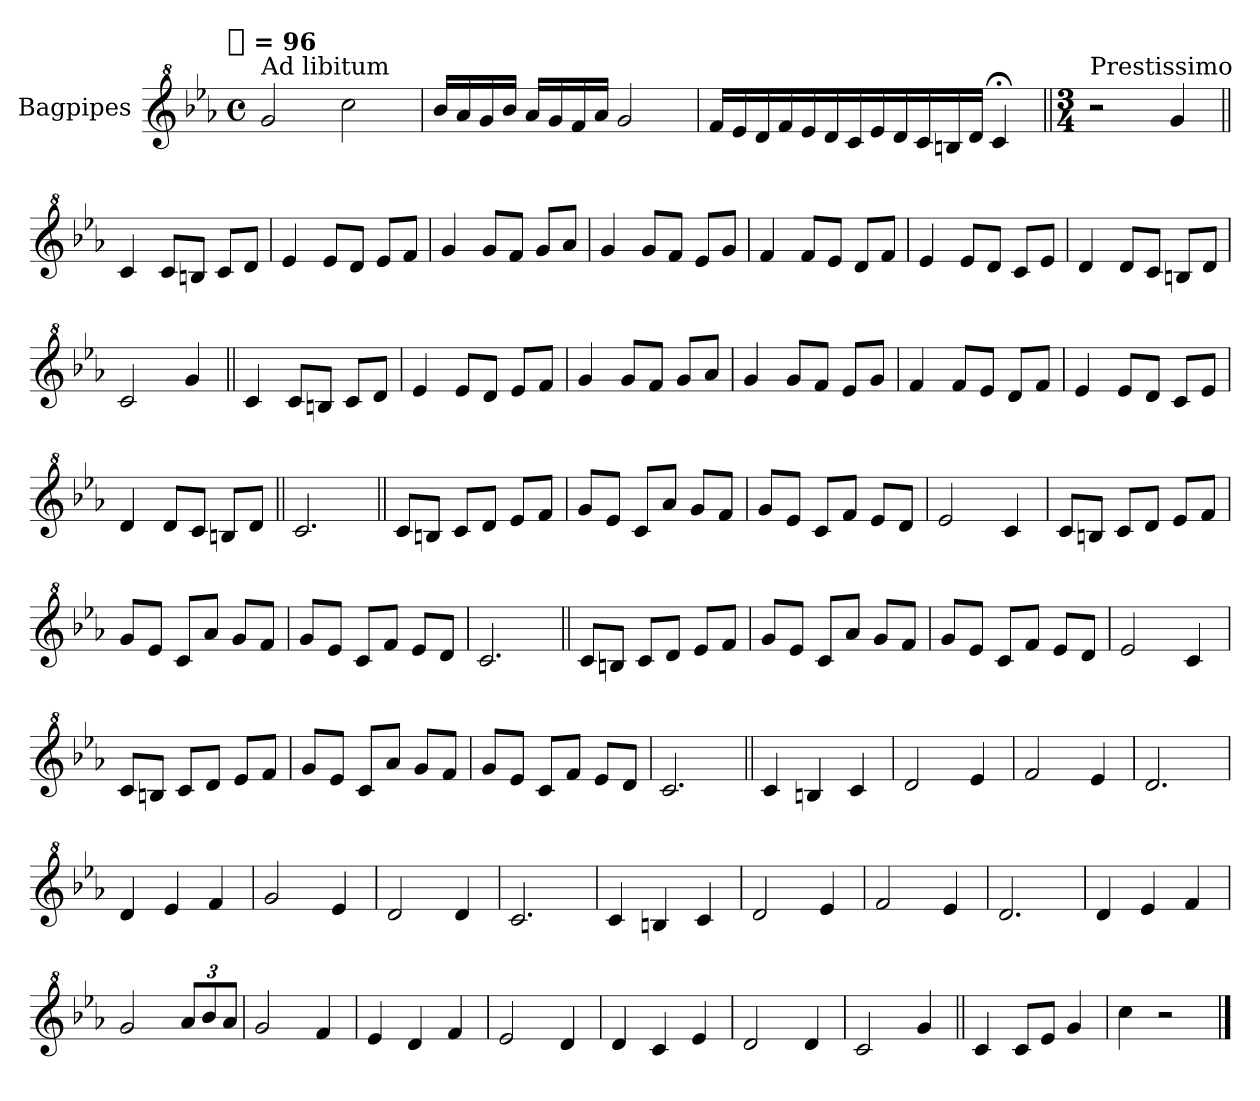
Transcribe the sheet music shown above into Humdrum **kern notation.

**kern
*part1
*staff1
*I"Bagpipes
*I'Bag
*clefG^2
*k[b-e-a-]
*E-:
!!LO:TX:omd:t=[quarter] = 96
*M4/4
*met(c)
*MM96
=1
!LO:TX:a:t=Ad libitum
2gg
2ccc
=
16bb-LL
16aa-
16gg
16bb-JJ
16aa-LL
16gg
16ff
16aa-JJ
2gg
=
16ffLL
16ee-
16dd
16ff
16ee-
16dd
16cc
16ee-
16dd
16cc
16bn
16ddJJ
4cc;<
=||
*M3/4
*MM220
!LO:TX:a:t=Prestissimo
2r
4gg
=||
4cc
8ccL
8bnJ
8ccL
8ddJ
=
4ee-
8ee-L
8ddJ
8ee-L
8ffJ
=
4gg
8ggL
8ffJ
8ggL
8aa-J
=
4gg
8ggL
8ffJ
8ee-L
8ggJ
=
4ff
8ffL
8ee-J
8ddL
8ffJ
=
4ee-
8ee-L
8ddJ
8ccL
8ee-J
=
4dd
8ddL
8ccJ
8bnL
8ddJ
=
2cc
4gg
=||
4cc
8ccL
8bnJ
8ccL
8ddJ
=
4ee-
8ee-L
8ddJ
8ee-L
8ffJ
=
4gg
8ggL
8ffJ
8ggL
8aa-J
=
4gg
8ggL
8ffJ
8ee-L
8ggJ
=
4ff
8ffL
8ee-J
8ddL
8ffJ
=
4ee-
8ee-L
8ddJ
8ccL
8ee-J
=
4dd
8ddL
8ccJ
8bnL
8ddJ
=||
2.cc
=||
8ccL
8bnJ
8ccL
8ddJ
8ee-L
8ffJ
=
8ggL
8ee-J
8ccL
8aa-J
8ggL
8ffJ
=
8ggL
8ee-J
8ccL
8ffJ
8ee-L
8ddJ
=
2ee-
4cc
=
8ccL
8bnJ
8ccL
8ddJ
8ee-L
8ffJ
=
8ggL
8ee-J
8ccL
8aa-J
8ggL
8ffJ
=
8ggL
8ee-J
8ccL
8ffJ
8ee-L
8ddJ
=
2.cc
=||
8ccL
8bnJ
8ccL
8ddJ
8ee-L
8ffJ
=
8ggL
8ee-J
8ccL
8aa-J
8ggL
8ffJ
=
8ggL
8ee-J
8ccL
8ffJ
8ee-L
8ddJ
=
2ee-
4cc
=
8ccL
8bnJ
8ccL
8ddJ
8ee-L
8ffJ
=
8ggL
8ee-J
8ccL
8aa-J
8ggL
8ffJ
=
8ggL
8ee-J
8ccL
8ffJ
8ee-L
8ddJ
=
2.cc
=||
4cc
4bn
4cc
=
2dd
4ee-
=
2ff
4ee-
=
2.dd
=
4dd
4ee-
4ff
=
2gg
4ee-
=
2dd
4dd
=
2.cc
=
4cc
4bn
4cc
=
2dd
4ee-
=
2ff
4ee-
=
2.dd
=
4dd
4ee-
4ff
=
2gg
12aa-L
12bb-
12aa-J
=
2gg
4ff
=
4ee-
4dd
4ff
=
2ee-
4dd
=
4dd
4cc
4ee-
=
2dd
4dd
=
2cc
4gg
=||
4cc
8ccL
8ee-J
4gg
=
4ccc
2r
==
*-
